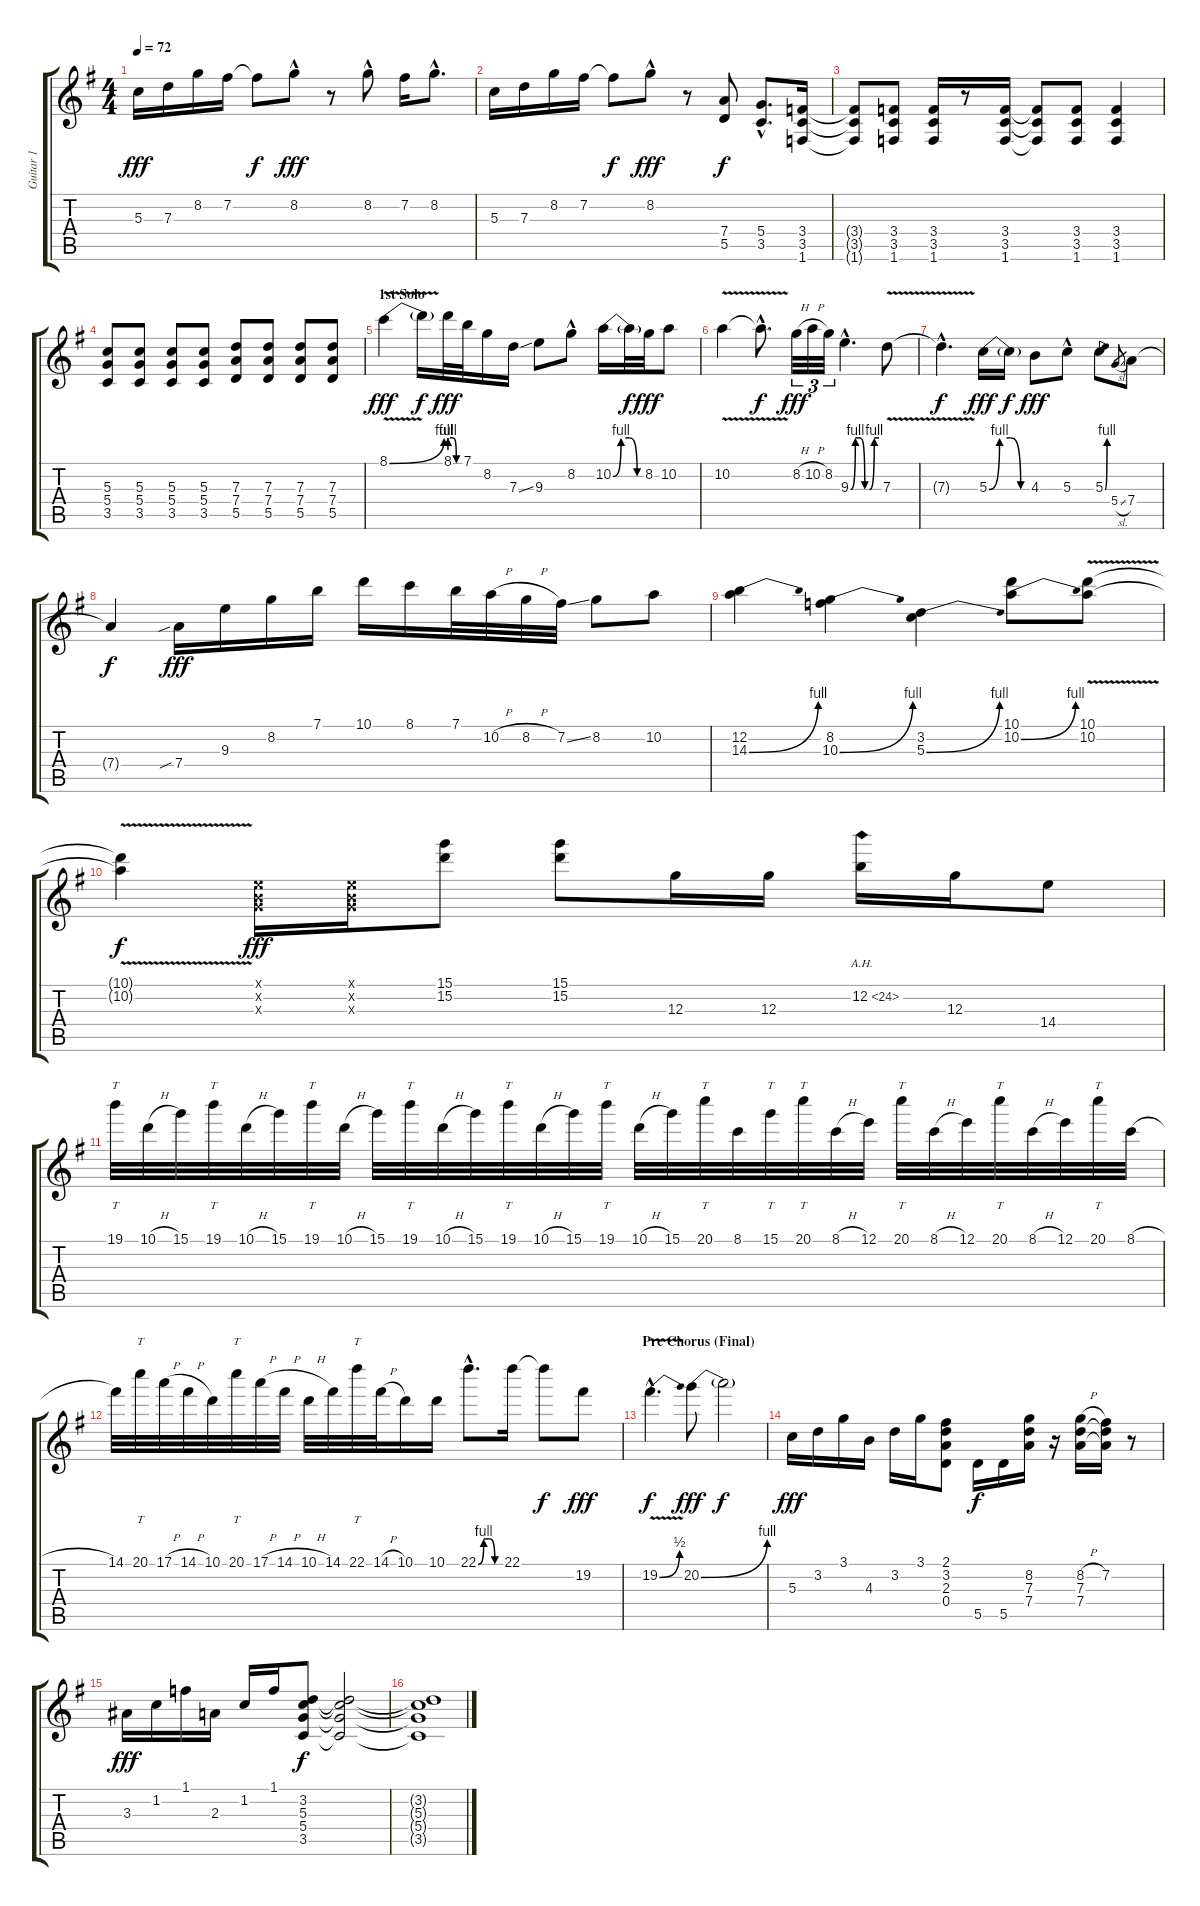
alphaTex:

\track ("Guitar 1" "Guitar 1") {instrument distortionguitar}
\staff {score tabs}
\tuning (E4 B3 G3 D3 A2 E2) {hide}
\ts (4 4)
\tempo 72
\clef g2
\ks g
5.3.16{dy fff volume 16 balance 4 instrument electricguitarclean} 7.3.16 8.2.16 7.2.16 7.2{t}.8{dy f} 8.2{hac}.8{dy fff} r.8 8.2{hac}.8 7.2.16 8.2{hac}.8{d} |
5.3.16 7.3.16 8.2.16 7.2.16 7.2{t}.8{dy f} 8.2{hac}.8{dy fff} r.8 (7.4 5.5).8{dy f volume 14 balance 4 instrument overdrivenguitar} (5.4{hac} 3.5{hac}).8{d} (3.4 3.5 1.6).16 |
(3.4{t} 3.5{t} 1.6{t}).8 (3.4 3.5 1.6).8 (3.4 3.5 1.6).16 r.8 (3.4 3.5 1.6).16 (3.4{t} 3.5{t} 1.6{t}).8 (3.4 3.5 1.6).8 (3.4 3.5 1.6).4 |
(5.3 5.4 3.5).8 (5.3 5.4 3.5).8 (5.3 5.4 3.5).8 (5.3 5.4 3.5).8 (7.3 7.4 5.5).8 (7.3 7.4 5.5).8 (7.3 7.4 5.5).8 (7.3 7.4 5.5).8 |
\section ("" "1st Solo")
8.1{be (bend 0 0 60 4) v}.4{dy fff volume 16 balance 2 instrument distortionguitar} 8.1{t}.16{dy f} 8.1{be (custom 0 4 20 4 40 0 60 0)}.32{dy fff} 7.1.32 8.2.16 7.3{ss}.16 9.3.8 8.2{hac}.8 10.2{be (custom 0 0 15 4 30 4 45 0 60 0)}.16 10.2{t}.32{dy f} 8.2.32{dy fff} 10.2.8 |
10.2{v}.4 10.2{hac t}.8{d dy f} 8.2{h}.32{tu (3 2) dy fff} 10.2{h}.32{tu (3 2)} 8.2.32{tu (3 2)} 9.3{be (custom 0 0 10 4 20 4 30 0 40 0 50 4 60 4) hac}.4{d} 7.3{v}.8 |
7.3{hac t}.4{d dy f} 5.3{be (custom 0 0 15 4 30 4 45 0 60 0)}.16{dy fff} 5.3{t}.16{dy f} 4.3.8{dy fff} 5.3{hac}.8 5.3{be (bend 0 0 60 4)}.8 5.4{sl}.8{gr} 7.4.8 |
7.4{t}.4{dy f} 7.4{sib}.16{dy fff} 9.3.16 8.2.16 7.1.16 10.1.16 8.1.16 7.1.32 10.2{h}.32 8.2{h}.32 7.2{ss}.32 8.2.8 10.2.8 |
(12.2 14.3{be (bend 0 0 60 4)}).4 (8.2 10.3{be (bend 0 0 60 4)}).4 (3.2 5.3{be (bend 0 0 60 4)}).4 (10.1 10.2{be (bend 0 0 60 4)}).8 (10.1{v} 10.2{v}).8 |
(10.1{t} 10.2{t}).4{dy f} (0.1{x} 0.2{x} 0.3{x}).16{dy fff} (0.1{x} 0.2{x} 0.3{x}).16 (15.1 15.2).8 (15.1 15.2).8 12.3.16 12.3.16 12.2{ah 12}.16 12.3.16 14.4.8 |
19.1.32{tt} 10.1{h}.32 15.1.32 19.1.32{tt} 10.1{h}.32 15.1.32 19.1.32{tt} 10.1{h}.32 15.1.32 19.1.32{tt} 10.1{h}.32 15.1.32 19.1.32{tt} 10.1{h}.32 15.1.32 19.1.32{tt} 10.1{h}.32 15.1.32 20.1.32{tt} 8.1.32 15.1.32{tt} 20.1.32{tt} 8.1{h}.32 12.1.32 20.1.32{tt} 8.1{h}.32 12.1.32 20.1.32{tt} 8.1{h}.32 12.1.32 20.1.32{tt} 8.1{h}.32 |
14.1.32 20.1.32{tt} 17.1{h}.32 14.1{h}.32 10.1.32 20.1.32{tt} 17.1{h}.32 14.1{h}.32 10.1{h}.32 14.1.32 22.1.32{tt} 14.1{h}.32 10.1.16 10.1.16 22.1{be (custom 0 0 15 4 30 4 45 0 60 0) hac}.8{d} 22.1.16 22.1{t}.8{dy f} 19.2.8{dy fff} |
\section ("" "Pre Chorus (Final)")
19.2{be (bend 0 0 60 2) v hac}.4{d dy f} 20.2{be (bend 0 0 60 4)}.8{dy fff} 20.2{t}.2{dy f} |
5.3.16{dy fff volume 16 balance 4 instrument electricguitarclean} 3.2.16 3.1.16 4.3.16 3.2.16 3.1.16 (2.1 3.2 2.3 0.4).8 5.5.16{dy f volume 14 balance 4 instrument overdrivenguitar} 5.5.16 (8.2 7.3 7.4).16 r.16 (8.2{h} 7.3 7.4).16 (7.2 7.3{t} 7.4{t}).16 r.8 |
3.3.16{dy fff volume 16 balance 4 instrument electricguitarclean} 1.2.16 1.1.16 2.3.16 1.2.16 1.1.16 (3.2 5.3 5.4 3.5).8{dy f volume 14 balance 4 instrument overdrivenguitar} (3.2{t} 5.3{t} 5.4{t} 3.5{t}).2 |
(3.2{t} 5.3{t} 5.4{t} 3.5{t}).1
